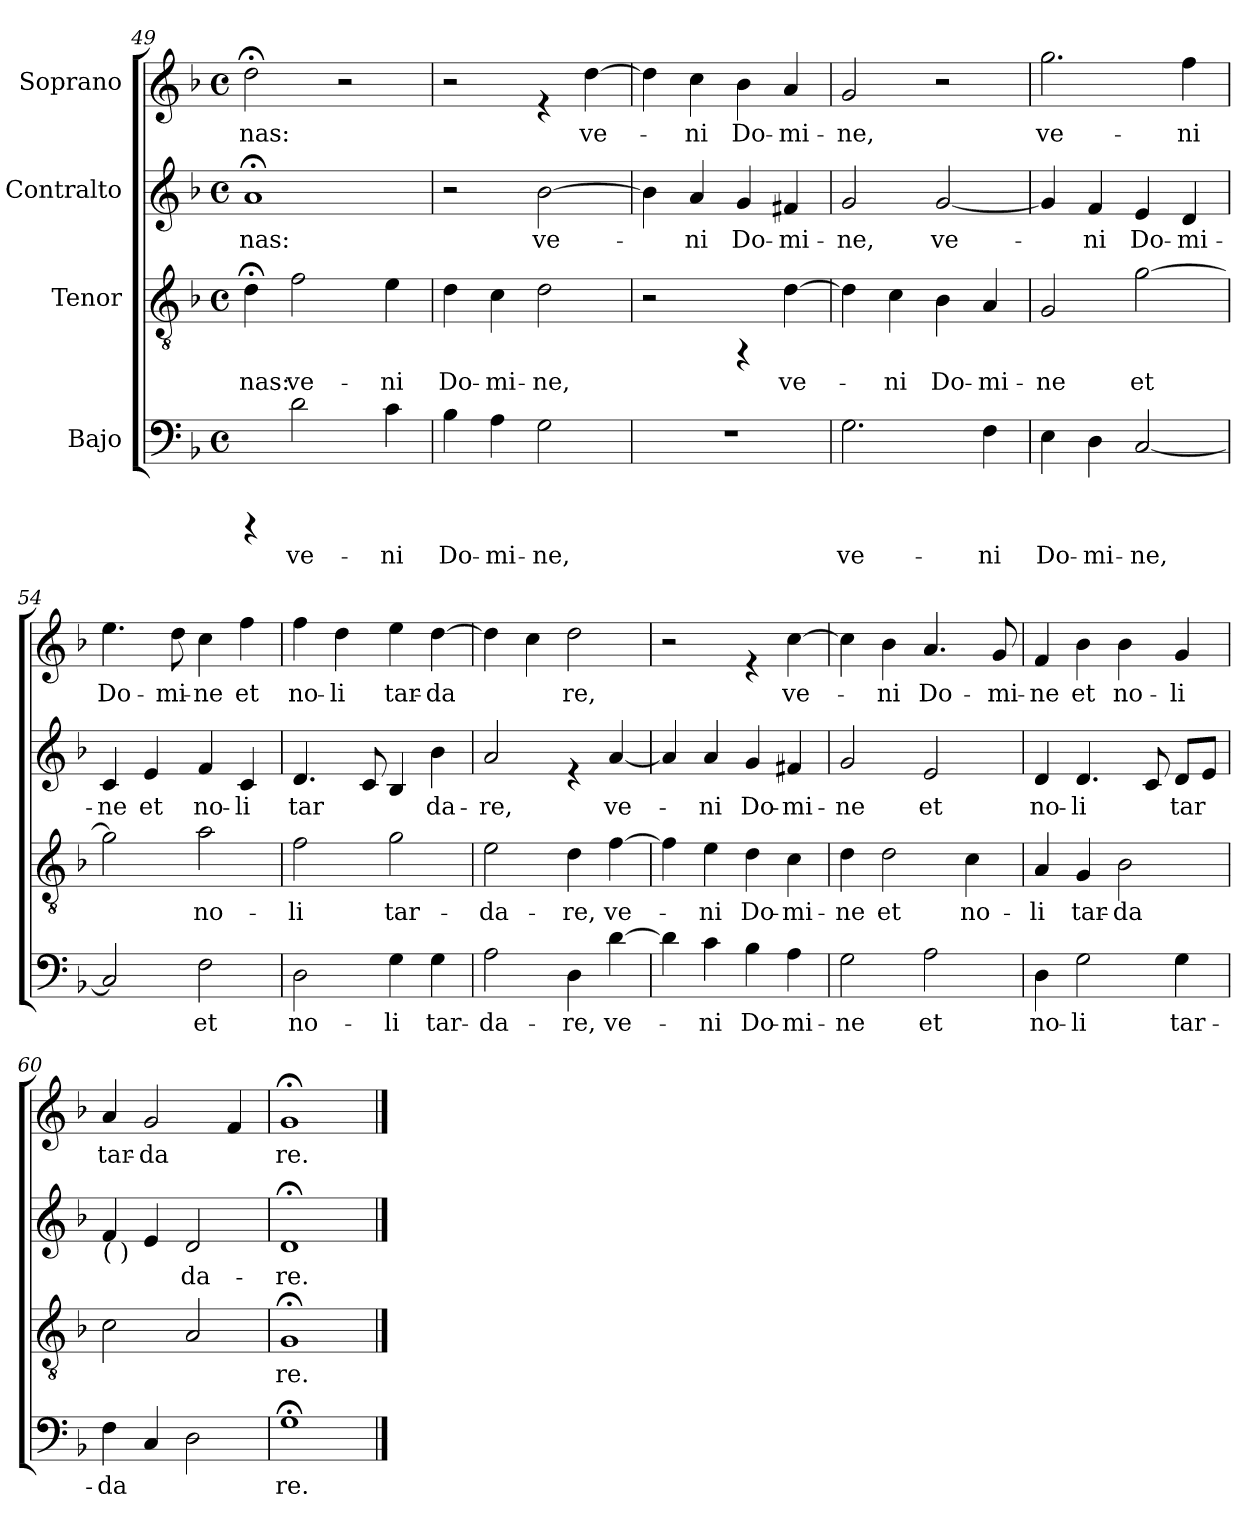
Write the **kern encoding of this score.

**kern	**text	**kern	**text	**kern	**text	**kern	**text
*part4	*part4	*part3	*part3	*part2	*part2	*part1	*part1
*staff4	*staff4	*staff3	*staff3	*staff2	*staff2	*staff1	*staff1
*I"Bajo	*	*I"Tenor	*	*I"Contralto	*	*I"Soprano	*
*clefF4	*	*clefGv2	*	*clefG2	*	*clefG2	*
*k[b-]	*	*k[b-]	*	*k[b-]	*	*k[b-]	*
*F:	*	*F:	*	*F:	*	*F:	*
*M4/4	*	*M4/4	*	*M4/4	*	*M4/4	*
*met(c)	*	*met(c)	*	*met(c)	*	*met(c)	*
=49	=49	=49	=49	=49	=49	=49	=49
!	!	!	!LO:LY:b:cj	!	!LO:LY:b:cj	!	!LO:LY:b:cj
4rBBBB	.	4d;<\	-nas:	1a;<	-nas:	2dd;<\	-nas:
!	!LO:LY:b:cj	!	!LO:LY:b:cj	!	!	!	!
2d\	ve-	2f\	ve-	.	.	.	.
.	.	.	.	.	.	2r	.
!	!LO:LY:b:cj	!	!LO:LY:b:cj	!	!	!	!
4c\	-ni	4e\	-ni	.	.	.	.
=50	=50	=50	=50	=50	=50	=50	=50
!	!LO:LY:b:cj	!	!LO:LY:b:cj	!	!	!	!
4B-\	Do-	4d\	Do-	2r	.	2r	.
!	!LO:LY:b:cj	!	!LO:LY:b:cj	!	!	!	!
4A\	-mi-	4c\	-mi-	.	.	.	.
!	!LO:LY:b:cj	!	!LO:LY:b:cj	!	!LO:LY:b:cj	!	!
2G\	-ne,	2d\	-ne,	[>2b-\	ve-	4re	.
!	!	!	!	!	!	!	!LO:LY:b:cj
.	.	.	.	.	.	[>4dd\	ve-
!!LO:LB:g=z
=51	=51	=51	=51	=51	=51	=51	=51
1r	.	2r	.	4b-\]	.	4dd\]	.
!	!	!	!	!	!LO:LY:b:cj	!	!LO:LY:b:cj
.	.	.	.	4a/	-ni	4cc\	-ni
!	!	!	!	!	!LO:LY:b:cj	!	!LO:LY:b:cj
.	.	4rEE	.	4g/	Do-	4b-\	Do-
!	!	!	!LO:LY:b:cj	!	!LO:LY:b:cj	!	!LO:LY:b:cj
.	.	[>4d\	ve-	4f#X/	-mi-	4a/	-mi-
=52	=52	=52	=52	=52	=52	=52	=52
!	!LO:LY:b:cj	!	!	!	!LO:LY:b:cj	!	!LO:LY:b:cj
2.G\	ve-	4d\]	.	2g/	-ne,	2g/	-ne,
!	!	!	!LO:LY:b:cj	!	!	!	!
.	.	4c\	-ni	.	.	.	.
!	!	!	!LO:LY:b:cj	!	!LO:LY:b:cj	!	!
.	.	4B-\	Do-	[<2g/	ve-	2r	.
!	!LO:LY:b:cj	!	!LO:LY:b:cj	!	!	!	!
4F\	-ni	4A/	-mi-	.	.	.	.
=53	=53	=53	=53	=53	=53	=53	=53
!	!LO:LY:b:cj	!	!LO:LY:b:cj	!	!	!	!LO:LY:b:cj
4E\	Do-	2G/	-ne	4g/]	.	2.gg\	ve-
!	!LO:LY:b:cj	!	!	!	!LO:LY:b:cj	!	!
4D\	-mi-	.	.	4f/	-ni	.	.
!	!LO:LY:b:cj	!	!LO:LY:b:cj	!	!LO:LY:b:cj	!	!
[<2C/	-ne,	[>2g\	et	4e/	Do-	.	.
!	!	!	!	!	!LO:LY:b:cj	!	!LO:LY:b:cj
.	.	.	.	4d/	-mi-	4ff\	-ni
=54	=54	=54	=54	=54	=54	=54	=54
!	!	!	!	!	!LO:LY:b:cj	!	!LO:LY:b:cj
2C/]	.	2g\]	.	4c/	-ne	4.ee\	Do-
!	!	!	!	!	!LO:LY:b:cj	!	!
.	.	.	.	4e/	et	.	.
!	!	!	!	!	!	!	!LO:LY:b:cj
.	.	.	.	.	.	8dd\	-mi-
!	!LO:LY:b:cj	!	!LO:LY:b:cj	!	!LO:LY:b:cj	!	!LO:LY:b:cj
2F\	et	2a\	no-	4f/	no-	4cc\	-ne
!	!	!	!	!	!LO:LY:b:cj	!	!LO:LY:b:cj
.	.	.	.	4c/	-li	4ff\	et
=55	=55	=55	=55	=55	=55	=55	=55
!	!LO:LY:b:cj	!	!LO:LY:b:cj	!	!LO:LY:b:cj	!	!LO:LY:b:cj
2D\	no-	2f\	-li	4.d/	tar	4ff\	no-
!	!	!	!	!	!	!	!LO:LY:b:cj
.	.	.	.	.	.	4dd\	-li
!	!	!	!	!	!LO:LY:b:cj	!	!
.	.	.	.	8c/	-	.	.
!	!LO:LY:b:cj	!	!LO:LY:b:cj	!	!LO:LY:b:cj	!	!LO:LY:b:cj
4G\	-li	2g\	tar-	4B-/	--	4ee\	tar-
!	!LO:LY:b:cj	!	!	!	!LO:LY:b:cj	!	!LO:LY:b:cj
4G\	tar-	.	.	4b-\	-da-	[>4dd\	-da-
!!LO:LB:g=z
=56	=56	=56	=56	=56	=56	=56	=56
!	!LO:LY:b:cj	!	!LO:LY:b:cj	!	!LO:LY:b:cj	!	!
2A\	-da-	2e\	-da-	2a/	-re,	4dd\]	.
!	!	!	!	!	!	!	!LO:LY:b:cj
.	.	.	.	.	.	4cc\	--
!	!LO:LY:b:cj	!	!LO:LY:b:cj	!	!	!	!LO:LY:b:cj
4D\	-re,	4d\	-re,	4re	.	2dd\	-re,
!	!LO:LY:b:cj	!	!LO:LY:b:cj	!	!LO:LY:b:cj	!	!
[>4d\	ve-	[>4f\	ve-	[<4a/	ve-	.	.
=57	=57	=57	=57	=57	=57	=57	=57
4d\]	.	4f\]	.	4a/]	.	2r	.
!	!LO:LY:b:cj	!	!LO:LY:b:cj	!	!LO:LY:b:cj	!	!
4c\	-ni	4e\	-ni	4a/	-ni	.	.
!	!LO:LY:b:cj	!	!LO:LY:b:cj	!	!LO:LY:b:cj	!	!
4B-\	Do-	4d\	Do-	4g/	Do-	4re	.
!	!LO:LY:b:cj	!	!LO:LY:b:cj	!	!LO:LY:b:cj	!	!LO:LY:b:cj
4A\	-mi-	4c\	-mi-	4f#X/	-mi-	[>4cc\	ve-
=58	=58	=58	=58	=58	=58	=58	=58
!	!LO:LY:b:cj	!	!LO:LY:b:cj	!	!LO:LY:b:cj	!	!
2G\	-ne	4d\	-ne	2g/	-ne	4cc\]	.
!	!	!	!LO:LY:b:cj	!	!	!	!LO:LY:b:cj
.	.	2d\	et	.	.	4b-\	-ni
!	!LO:LY:b:cj	!	!	!	!LO:LY:b:cj	!	!LO:LY:b:cj
2A\	et	.	.	2e/	et	4.a/	Do-
!	!	!	!LO:LY:b:cj	!	!	!	!
.	.	4c\	no-	.	.	.	.
!	!	!	!	!	!	!	!LO:LY:b:cj
.	.	.	.	.	.	8g/	-mi-
=59	=59	=59	=59	=59	=59	=59	=59
!	!LO:LY:b:cj	!	!LO:LY:b:cj	!	!LO:LY:b:cj	!	!LO:LY:b:cj
4D\	no-	4A/	-li	4d/	no-	4f/	-ne
!	!LO:LY:b:cj	!	!LO:LY:b:cj	!	!LO:LY:b:cj	!	!LO:LY:b:cj
2G\	-li	4G/	tar-	4.d/	-li	4b-\	et
!	!	!	!LO:LY:b:cj	!	!	!	!LO:LY:b:cj
.	.	2B-\	-da	.	.	4b-\	no-
!	!	!	!	!	!LO:LY:b:cj	!	!
.	.	.	.	8c/	-	.	.
!	!LO:LY:b:cj	!	!	!	!LO:LY:b:cj	!	!LO:LY:b:cj
4G\	tar-	.	.	8d/L	-tar	4g/	-li
!	!	!	!	!	!LO:LY:b:cj	!	!
.	.	.	.	8e/J	-	.	.
=60	=60	=60	=60	=60	=60	=60	=60
!	!	!	!	!LO:TX:b:t=(   )	!	!	!
!	!LO:LY:b:cj	!	!LO:LY:b:cj	!	!LO:LY:b:cj	!	!LO:LY:b:cj
4F\	-da	2c\	-	4f/	--	4a/	tar-
!	!LO:LY:b:cj	!	!	!	!LO:LY:b:cj	!	!LO:LY:b:cj
4C/	-	.	.	4e/	--	2g/	-da
!	!LO:LY:b:cj	!	!LO:LY:b:cj	!	!LO:LY:b:cj	!	!
2D\	--	2A/	--	2d/	-da-	.	.
!	!	!	!	!	!	!	!LO:LY:b:cj
.	.	.	.	.	.	4f/	-
=61	=61	=61	=61	=61	=61	=61	=61
!	!LO:LY:b:cj	!	!LO:LY:b:cj	!	!LO:LY:b:cj	!	!LO:LY:b:cj
1G;<	-re.	1G;<	-re.	1d;<	-re.	1g;<	-re.
==	==	==	==	==	==	==	==
*-	*-	*-	*-	*-	*-	*-	*-
